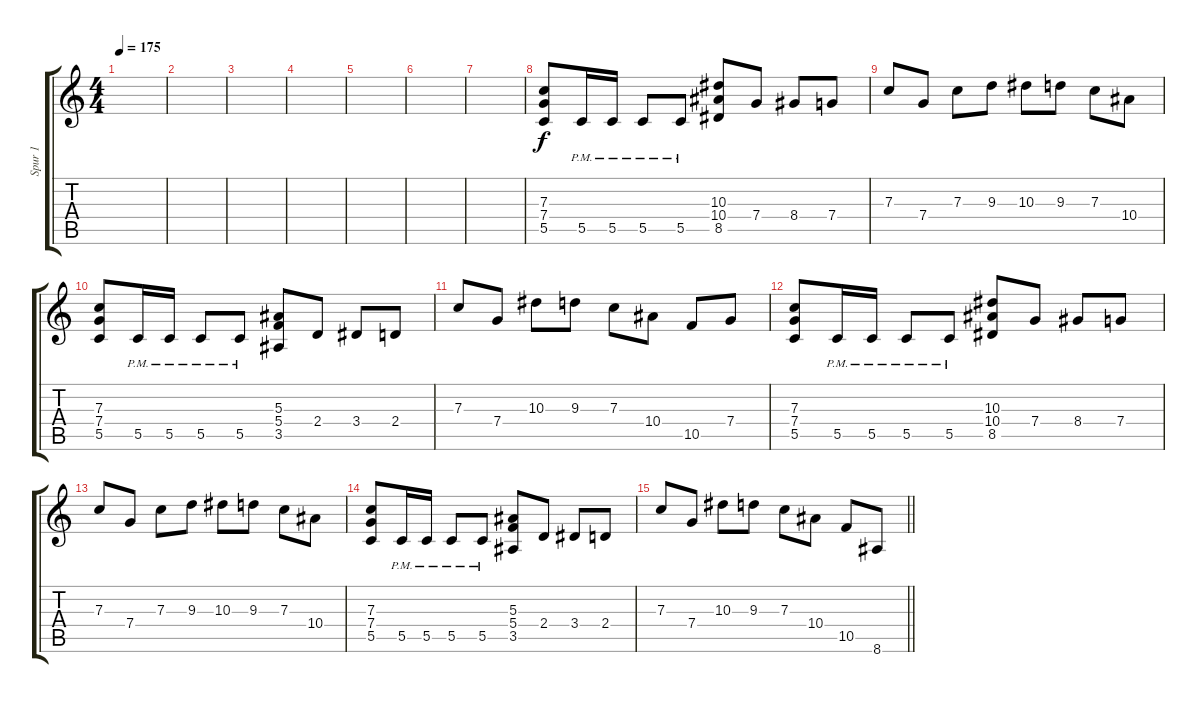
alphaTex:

\track ("Spur 1" "Spur 1") {instrument distortionguitar}
\staff {score tabs}
\tuning (D4 A3 F3 C3 G2 D2) {hide}
\ts (4 4)
\tempo 175
\clef g2
\ks c
|
|
|
|
|
|
|
(7.3 7.4 5.5).8 5.5{pm}.16 5.5{pm}.16 5.5{pm}.8 5.5{pm}.8 (10.3 10.4 8.5).8 7.4.8 8.4.8 7.4.8 |
7.3.8 7.4.8 7.3.8 9.3.8 10.3.8 9.3.8 7.3.8 10.4.8 |
(7.3 7.4 5.5).8 5.5{pm}.16 5.5{pm}.16 5.5{pm}.8 5.5{pm}.8 (5.3 5.4 3.5).8 2.4.8 3.4.8 2.4.8 |
7.3.8 7.4.8 10.3.8 9.3.8 7.3.8 10.4.8 10.5.8 7.4.8 |
(7.3 7.4 5.5).8 5.5{pm}.16 5.5{pm}.16 5.5{pm}.8 5.5{pm}.8 (10.3 10.4 8.5).8 7.4.8 8.4.8 7.4.8 |
7.3.8 7.4.8 7.3.8 9.3.8 10.3.8 9.3.8 7.3.8 10.4.8 |
(7.3 7.4 5.5).8 5.5{pm}.16 5.5{pm}.16 5.5{pm}.8 5.5{pm}.8 (5.3 5.4 3.5).8 2.4.8 3.4.8 2.4.8 |
\barLineRight lightlight
7.3.8 7.4.8 10.3.8 9.3.8 7.3.8 10.4.8 10.5.8 8.6.8
